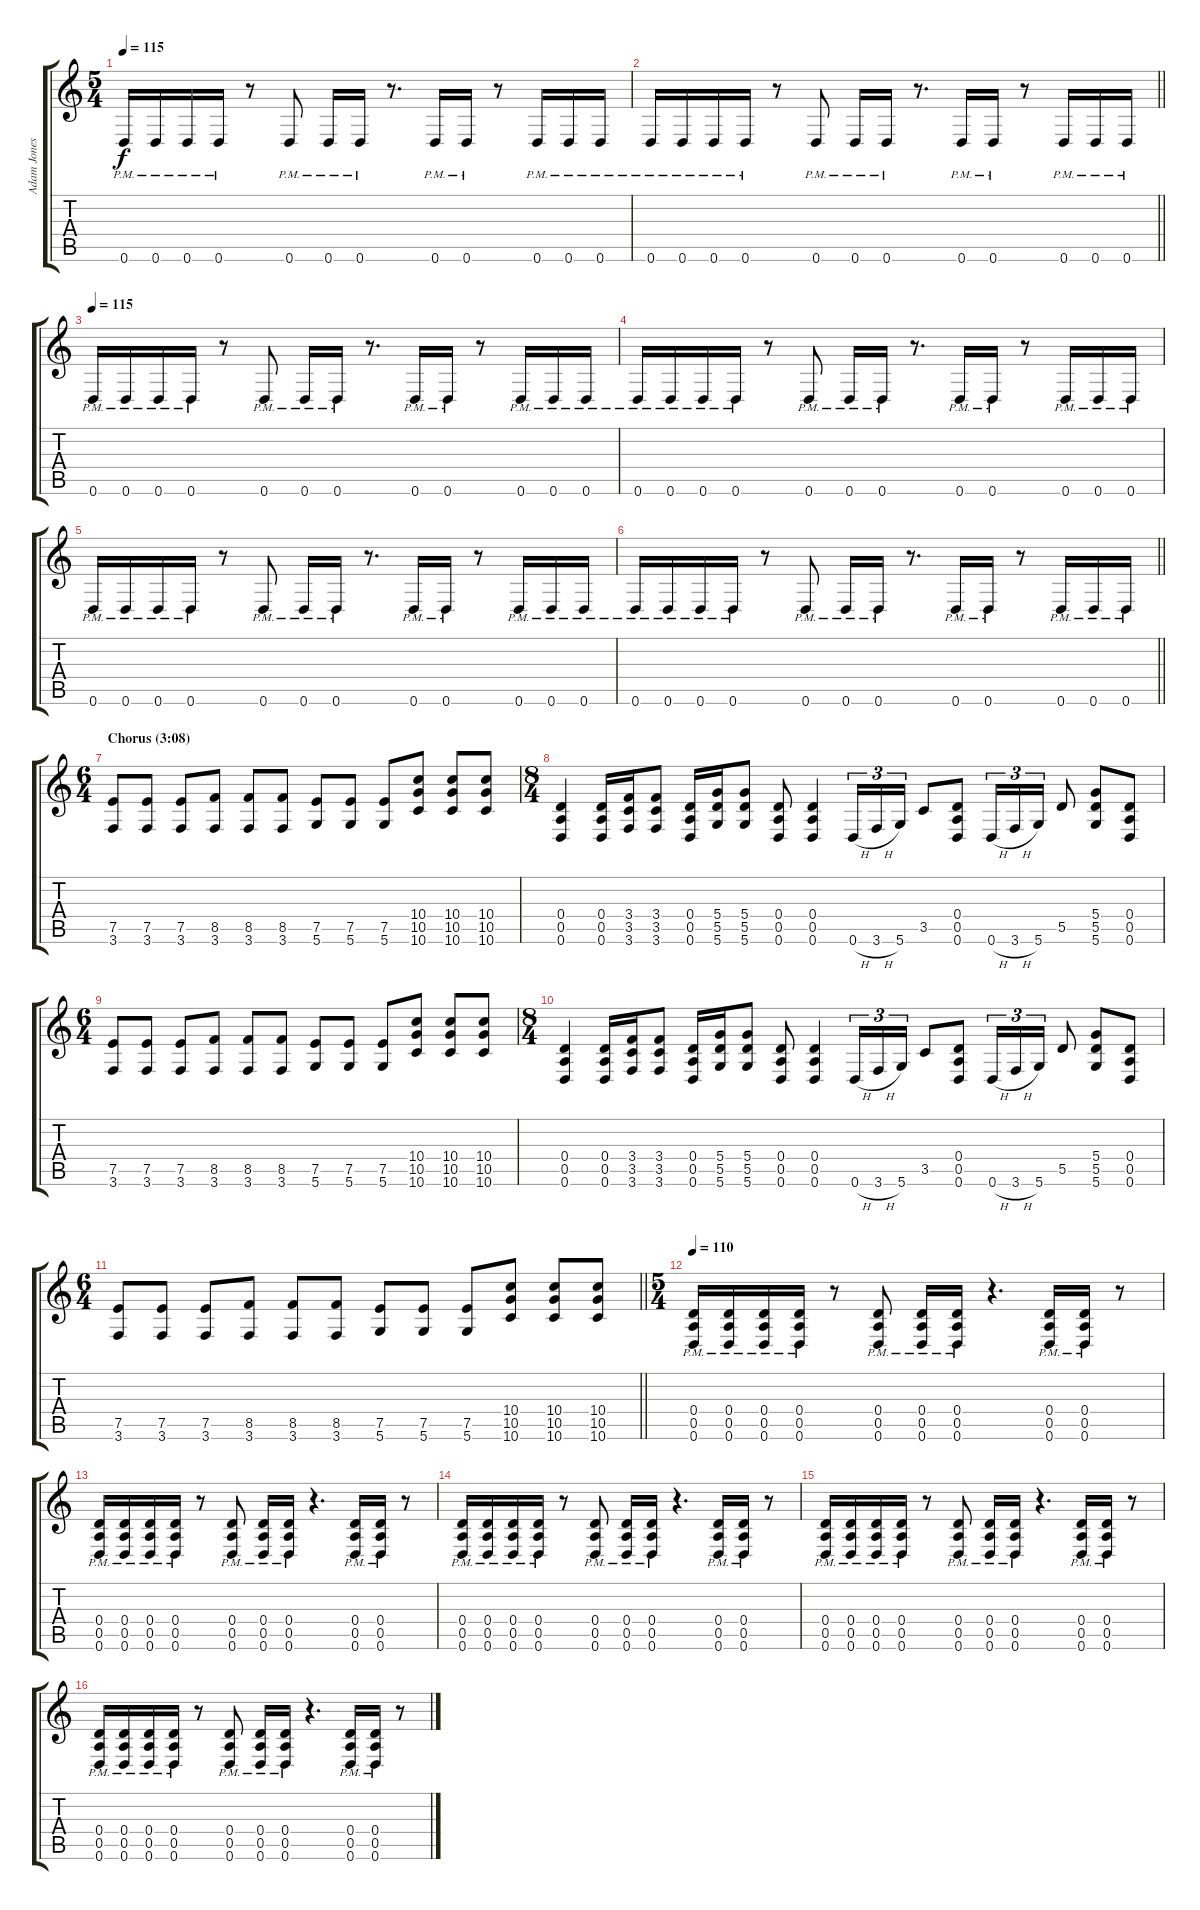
\track ("Adam Jones" "Adam Jones") {instrument distortionguitar}
\staff {score tabs}
\tuning (E4 B3 G3 D3 A2 D2) {hide}
\ts (5 4)
\tempo 115
\clef g2
\ks c
0.6{pm}.16{dy f} 0.6{pm}.16 0.6{pm}.16 0.6{pm}.16 r.8 0.6{pm}.8 0.6{pm}.16 0.6{pm}.16 r.8{d} 0.6{pm}.16 0.6{pm}.16 r.8 0.6{pm}.16 0.6{pm}.16 0.6{pm}.16 |
\barLineRight lightlight
0.6{pm}.16 0.6{pm}.16 0.6{pm}.16 0.6{pm}.16 r.8 0.6{pm}.8 0.6{pm}.16 0.6{pm}.16 r.8{d} 0.6{pm}.16 0.6{pm}.16 r.8 0.6{pm}.16 0.6{pm}.16 0.6{pm}.16 |
\tempo 115
0.6{pm}.16 0.6{pm}.16 0.6{pm}.16 0.6{pm}.16 r.8 0.6{pm}.8 0.6{pm}.16 0.6{pm}.16 r.8{d} 0.6{pm}.16 0.6{pm}.16 r.8 0.6{pm}.16 0.6{pm}.16 0.6{pm}.16 |
0.6{pm}.16 0.6{pm}.16 0.6{pm}.16 0.6{pm}.16 r.8 0.6{pm}.8 0.6{pm}.16 0.6{pm}.16 r.8{d} 0.6{pm}.16 0.6{pm}.16 r.8 0.6{pm}.16 0.6{pm}.16 0.6{pm}.16 |
0.6{pm}.16 0.6{pm}.16 0.6{pm}.16 0.6{pm}.16 r.8 0.6{pm}.8 0.6{pm}.16 0.6{pm}.16 r.8{d} 0.6{pm}.16 0.6{pm}.16 r.8 0.6{pm}.16 0.6{pm}.16 0.6{pm}.16 |
\barLineRight lightlight
0.6{pm}.16 0.6{pm}.16 0.6{pm}.16 0.6{pm}.16 r.8 0.6{pm}.8 0.6{pm}.16 0.6{pm}.16 r.8{d} 0.6{pm}.16 0.6{pm}.16 r.8 0.6{pm}.16 0.6{pm}.16 0.6{pm}.16 |
\ts (6 4)
\section ("" "Chorus (3:08)")
(7.5 3.6).8{volume 14} (7.5 3.6).8 (7.5 3.6).8 (8.5 3.6).8 (8.5 3.6).8 (8.5 3.6).8 (7.5 5.6).8 (7.5 5.6).8 (7.5 5.6).8 (10.4 10.5 10.6).8 (10.4 10.5 10.6).8 (10.4 10.5 10.6).8 |
\ts (8 4)
(0.4 0.5 0.6).4 (0.4 0.5 0.6).16 (3.4 3.5 3.6).16 (3.4 3.5 3.6).8 (0.4 0.5 0.6).16 (5.4 5.5 5.6).16 (5.4 5.5 5.6).8 (0.4 0.5 0.6).8 (0.4 0.5 0.6).4 0.6{h}.16{tu (3 2)} 3.6{h}.16{tu (3 2)} 5.6.16{tu (3 2)} 3.5.8 (0.4 0.5 0.6).8 0.6{h}.16{tu (3 2)} 3.6{h}.16{tu (3 2)} 5.6.16{tu (3 2)} 5.5.8 (5.4 5.5 5.6).8 (0.4 0.5 0.6).8 |
\ts (6 4)
(7.5 3.6).8 (7.5 3.6).8 (7.5 3.6).8 (8.5 3.6).8 (8.5 3.6).8 (8.5 3.6).8 (7.5 5.6).8 (7.5 5.6).8 (7.5 5.6).8 (10.4 10.5 10.6).8 (10.4 10.5 10.6).8 (10.4 10.5 10.6).8 |
\ts (8 4)
(0.4 0.5 0.6).4 (0.4 0.5 0.6).16 (3.4 3.5 3.6).16 (3.4 3.5 3.6).8 (0.4 0.5 0.6).16 (5.4 5.5 5.6).16 (5.4 5.5 5.6).8 (0.4 0.5 0.6).8 (0.4 0.5 0.6).4 0.6{h}.16{tu (3 2)} 3.6{h}.16{tu (3 2)} 5.6.16{tu (3 2)} 3.5.8 (0.4 0.5 0.6).8 0.6{h}.16{tu (3 2)} 3.6{h}.16{tu (3 2)} 5.6.16{tu (3 2)} 5.5.8 (5.4 5.5 5.6).8 (0.4 0.5 0.6).8 |
\ts (6 4)
\barLineRight lightlight
(7.5 3.6).8 (7.5 3.6).8 (7.5 3.6).8 (8.5 3.6).8 (8.5 3.6).8 (8.5 3.6).8 (7.5 5.6).8 (7.5 5.6).8 (7.5 5.6).8 (10.4 10.5 10.6).8 (10.4 10.5 10.6).8 (10.4 10.5 10.6).8 |
\ts (5 4)
\tempo 110
(0.4{pm} 0.5{pm} 0.6{pm}).16{volume 13} (0.4{pm} 0.5{pm} 0.6{pm}).16 (0.4{pm} 0.5{pm} 0.6{pm}).16 (0.4{pm} 0.5{pm} 0.6{pm}).16 r.8 (0.4{pm} 0.5{pm} 0.6{pm}).8 (0.4{pm} 0.5{pm} 0.6{pm}).16 (0.4{pm} 0.5{pm} 0.6{pm}).16 r.4{d} (0.4{pm} 0.5{pm} 0.6{pm}).16 (0.4{pm} 0.5{pm} 0.6{pm}).16 r.8 |
(0.4{pm} 0.5{pm} 0.6{pm}).16 (0.4{pm} 0.5{pm} 0.6{pm}).16 (0.4{pm} 0.5{pm} 0.6{pm}).16 (0.4{pm} 0.5{pm} 0.6{pm}).16 r.8 (0.4{pm} 0.5{pm} 0.6{pm}).8 (0.4{pm} 0.5{pm} 0.6{pm}).16 (0.4{pm} 0.5{pm} 0.6{pm}).16 r.4{d} (0.4{pm} 0.5{pm} 0.6{pm}).16 (0.4{pm} 0.5{pm} 0.6{pm}).16 r.8 |
(0.4{pm} 0.5{pm} 0.6{pm}).16 (0.4{pm} 0.5{pm} 0.6{pm}).16 (0.4{pm} 0.5{pm} 0.6{pm}).16 (0.4{pm} 0.5{pm} 0.6{pm}).16 r.8 (0.4{pm} 0.5{pm} 0.6{pm}).8 (0.4{pm} 0.5{pm} 0.6{pm}).16 (0.4{pm} 0.5{pm} 0.6{pm}).16 r.4{d} (0.4{pm} 0.5{pm} 0.6{pm}).16 (0.4{pm} 0.5{pm} 0.6{pm}).16 r.8 |
(0.4{pm} 0.5{pm} 0.6{pm}).16 (0.4{pm} 0.5{pm} 0.6{pm}).16 (0.4{pm} 0.5{pm} 0.6{pm}).16 (0.4{pm} 0.5{pm} 0.6{pm}).16 r.8 (0.4{pm} 0.5{pm} 0.6{pm}).8 (0.4{pm} 0.5{pm} 0.6{pm}).16 (0.4{pm} 0.5{pm} 0.6{pm}).16 r.4{d} (0.4{pm} 0.5{pm} 0.6{pm}).16 (0.4{pm} 0.5{pm} 0.6{pm}).16 r.8 |
(0.4{pm} 0.5{pm} 0.6{pm}).16 (0.4{pm} 0.5{pm} 0.6{pm}).16 (0.4{pm} 0.5{pm} 0.6{pm}).16 (0.4{pm} 0.5{pm} 0.6{pm}).16 r.8 (0.4{pm} 0.5{pm} 0.6{pm}).8 (0.4{pm} 0.5{pm} 0.6{pm}).16 (0.4{pm} 0.5{pm} 0.6{pm}).16 r.4{d} (0.4{pm} 0.5{pm} 0.6{pm}).16 (0.4{pm} 0.5{pm} 0.6{pm}).16 r.8
